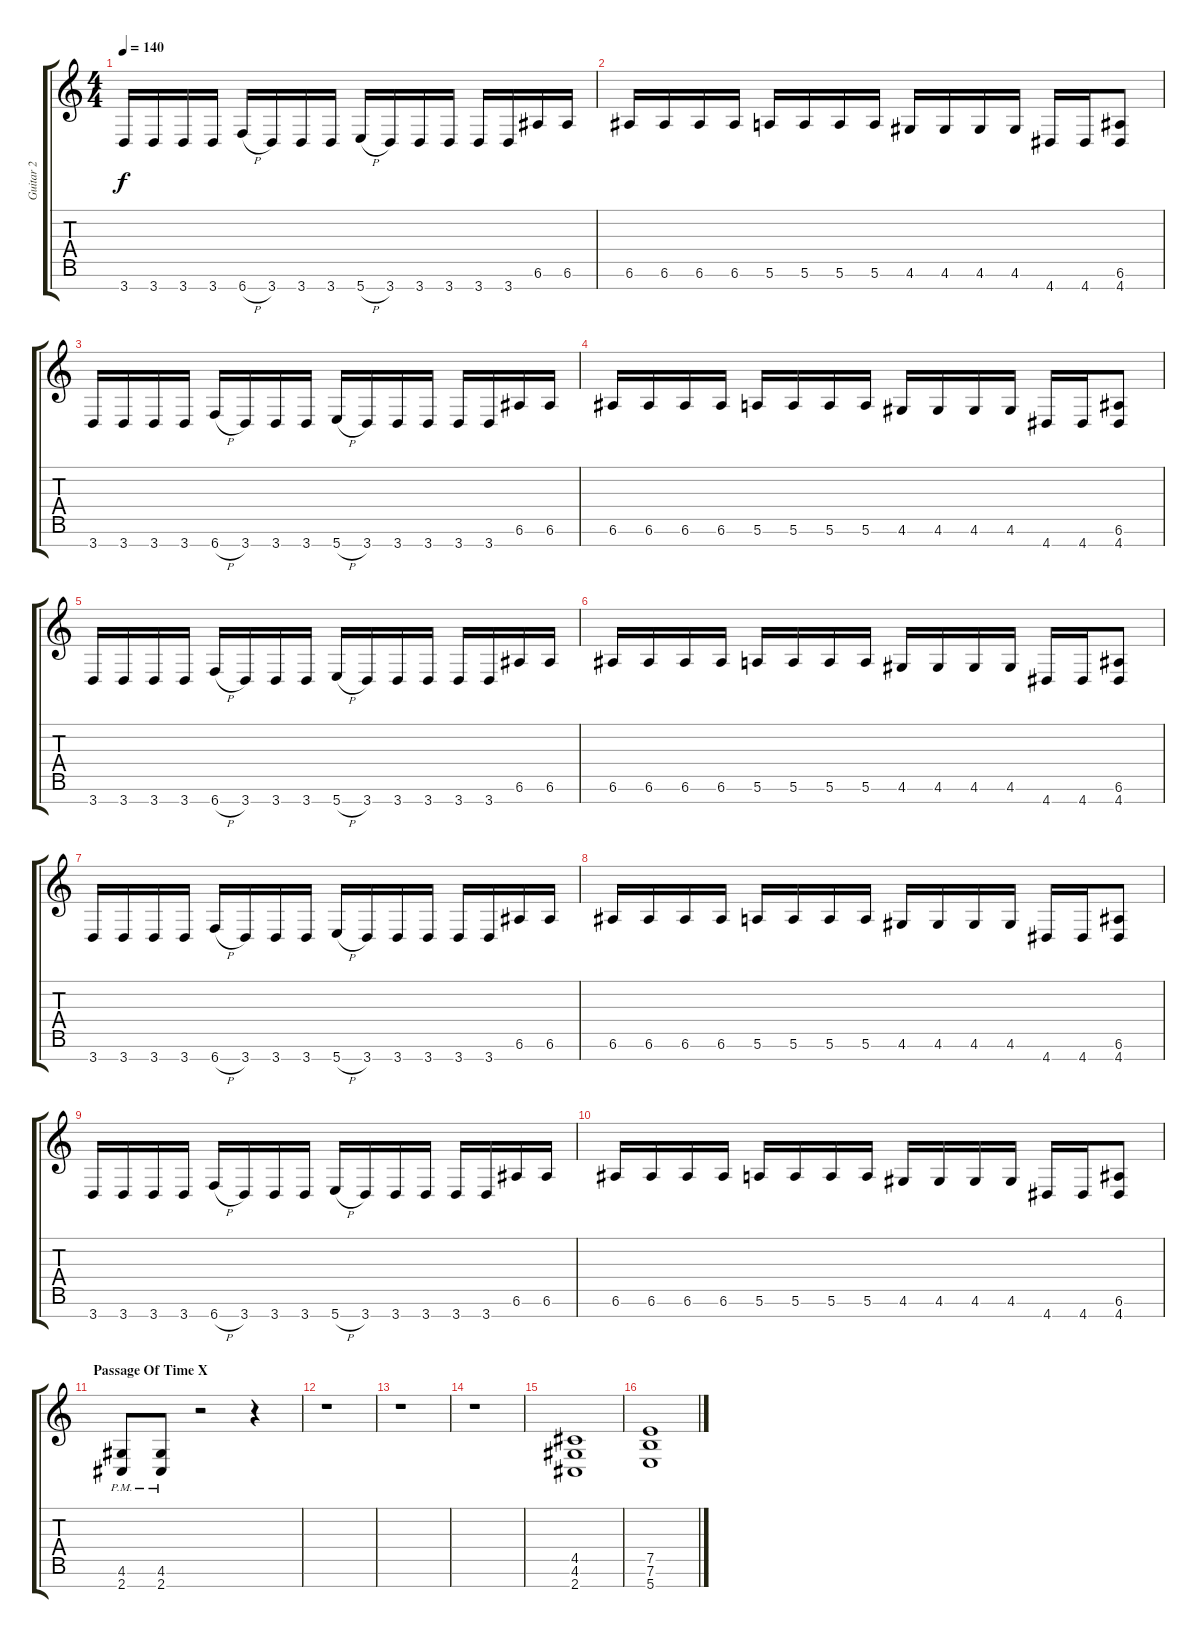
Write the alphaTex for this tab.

\track ("Guitar 2" "Guitar 2") {instrument distortionguitar}
\staff {score tabs}
\tuning (E4 B3 G3 D3 A2 E2 B1) {hide}
\ts (4 4)
\tempo 140
\clef g2
\ks c
3.7.16{dy f} 3.7.16 3.7.16 3.7.16 6.7{h}.16 3.7.16 3.7.16 3.7.16 5.7{h}.16 3.7.16 3.7.16 3.7.16 3.7.16 3.7.16 6.6.16 6.6.16 |
6.6.16 6.6.16 6.6.16 6.6.16 5.6.16 5.6.16 5.6.16 5.6.16 4.6.16 4.6.16 4.6.16 4.6.16 4.7.16 4.7.16 (6.6 4.7).8 |
3.7.16 3.7.16 3.7.16 3.7.16 6.7{h}.16 3.7.16 3.7.16 3.7.16 5.7{h}.16 3.7.16 3.7.16 3.7.16 3.7.16 3.7.16 6.6.16 6.6.16 |
6.6.16 6.6.16 6.6.16 6.6.16 5.6.16 5.6.16 5.6.16 5.6.16 4.6.16 4.6.16 4.6.16 4.6.16 4.7.16 4.7.16 (6.6 4.7).8 |
3.7.16 3.7.16 3.7.16 3.7.16 6.7{h}.16 3.7.16 3.7.16 3.7.16 5.7{h}.16 3.7.16 3.7.16 3.7.16 3.7.16 3.7.16 6.6.16 6.6.16 |
6.6.16 6.6.16 6.6.16 6.6.16 5.6.16 5.6.16 5.6.16 5.6.16 4.6.16 4.6.16 4.6.16 4.6.16 4.7.16 4.7.16 (6.6 4.7).8 |
3.7.16 3.7.16 3.7.16 3.7.16 6.7{h}.16 3.7.16 3.7.16 3.7.16 5.7{h}.16 3.7.16 3.7.16 3.7.16 3.7.16 3.7.16 6.6.16 6.6.16 |
6.6.16 6.6.16 6.6.16 6.6.16 5.6.16 5.6.16 5.6.16 5.6.16 4.6.16 4.6.16 4.6.16 4.6.16 4.7.16 4.7.16 (6.6 4.7).8 |
3.7.16 3.7.16 3.7.16 3.7.16 6.7{h}.16 3.7.16 3.7.16 3.7.16 5.7{h}.16 3.7.16 3.7.16 3.7.16 3.7.16 3.7.16 6.6.16 6.6.16 |
6.6.16 6.6.16 6.6.16 6.6.16 5.6.16 5.6.16 5.6.16 5.6.16 4.6.16 4.6.16 4.6.16 4.6.16 4.7.16 4.7.16 (6.6 4.7).8 |
\section ("" "Passage Of Time X")
(4.6{pm} 2.7{pm}).8 (4.6{pm} 2.7{pm}).8 r.2 r.4 |
r.1 |
r.1 |
r.1 |
(4.5 4.6 2.7).1 |
(7.5 7.6 5.7).1
